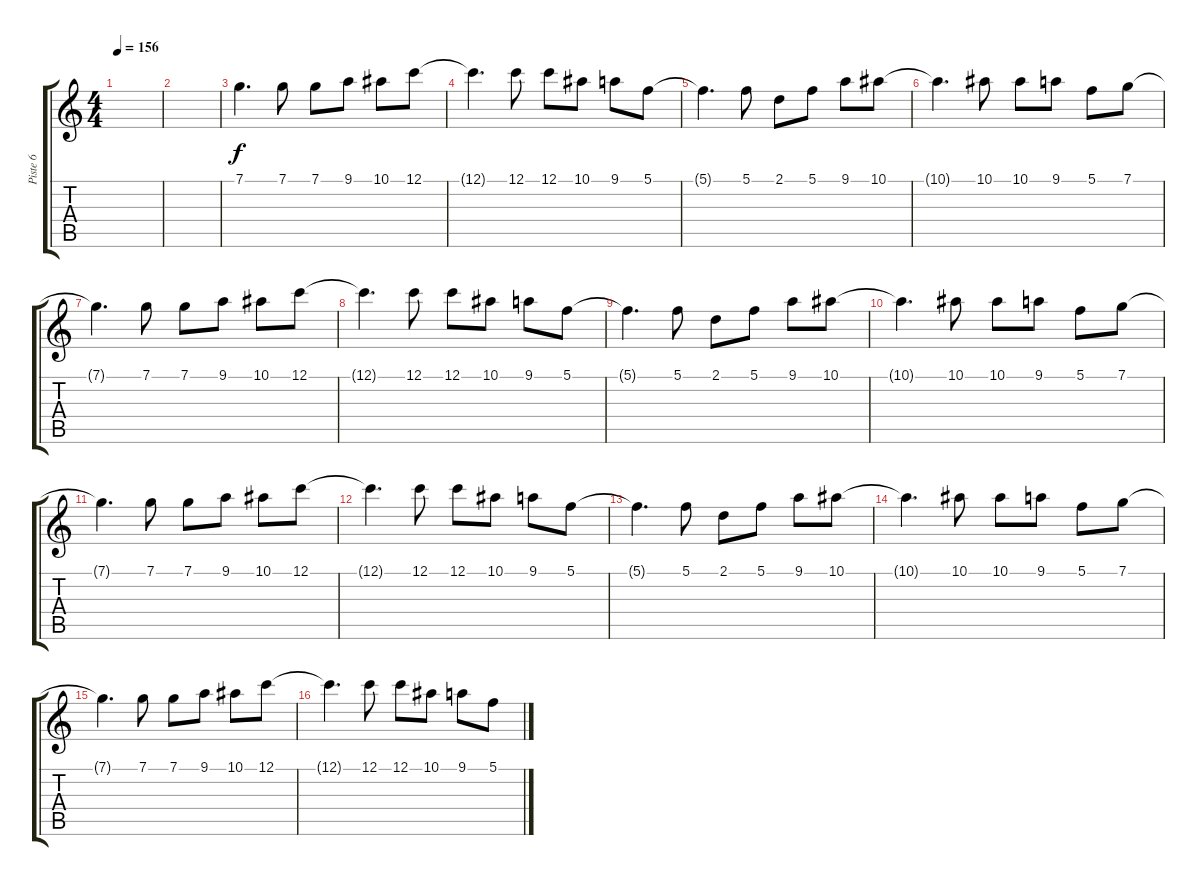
\track ("Piste 6" "Piste 6") {instrument overdrivenguitar}
\staff {score tabs}
\tuning (C4 G3 Eb3 Bb2 F2 C2) {hide}
\ts (4 4)
\tempo 156
\clef g2
\ks c
|
|
7.1.4{d} 7.1.8 7.1.8 9.1.8 10.1.8 12.1.8 |
12.1{t}.4{d} 12.1.8 12.1.8 10.1.8 9.1.8 5.1.8 |
5.1{t}.4{d} 5.1.8 2.1.8 5.1.8 9.1.8 10.1.8 |
10.1{t}.4{d} 10.1.8 10.1.8 9.1.8 5.1.8 7.1.8 |
7.1{t}.4{d} 7.1.8 7.1.8 9.1.8 10.1.8 12.1.8 |
12.1{t}.4{d} 12.1.8 12.1.8 10.1.8 9.1.8 5.1.8 |
5.1{t}.4{d} 5.1.8 2.1.8 5.1.8 9.1.8 10.1.8 |
10.1{t}.4{d} 10.1.8 10.1.8 9.1.8 5.1.8 7.1.8 |
7.1{t}.4{d} 7.1.8 7.1.8 9.1.8 10.1.8 12.1.8 |
12.1{t}.4{d} 12.1.8 12.1.8 10.1.8 9.1.8 5.1.8 |
5.1{t}.4{d} 5.1.8 2.1.8 5.1.8 9.1.8 10.1.8 |
10.1{t}.4{d} 10.1.8 10.1.8 9.1.8 5.1.8 7.1.8 |
7.1{t}.4{d} 7.1.8 7.1.8 9.1.8 10.1.8 12.1.8 |
12.1{t}.4{d} 12.1.8 12.1.8 10.1.8 9.1.8 5.1.8
